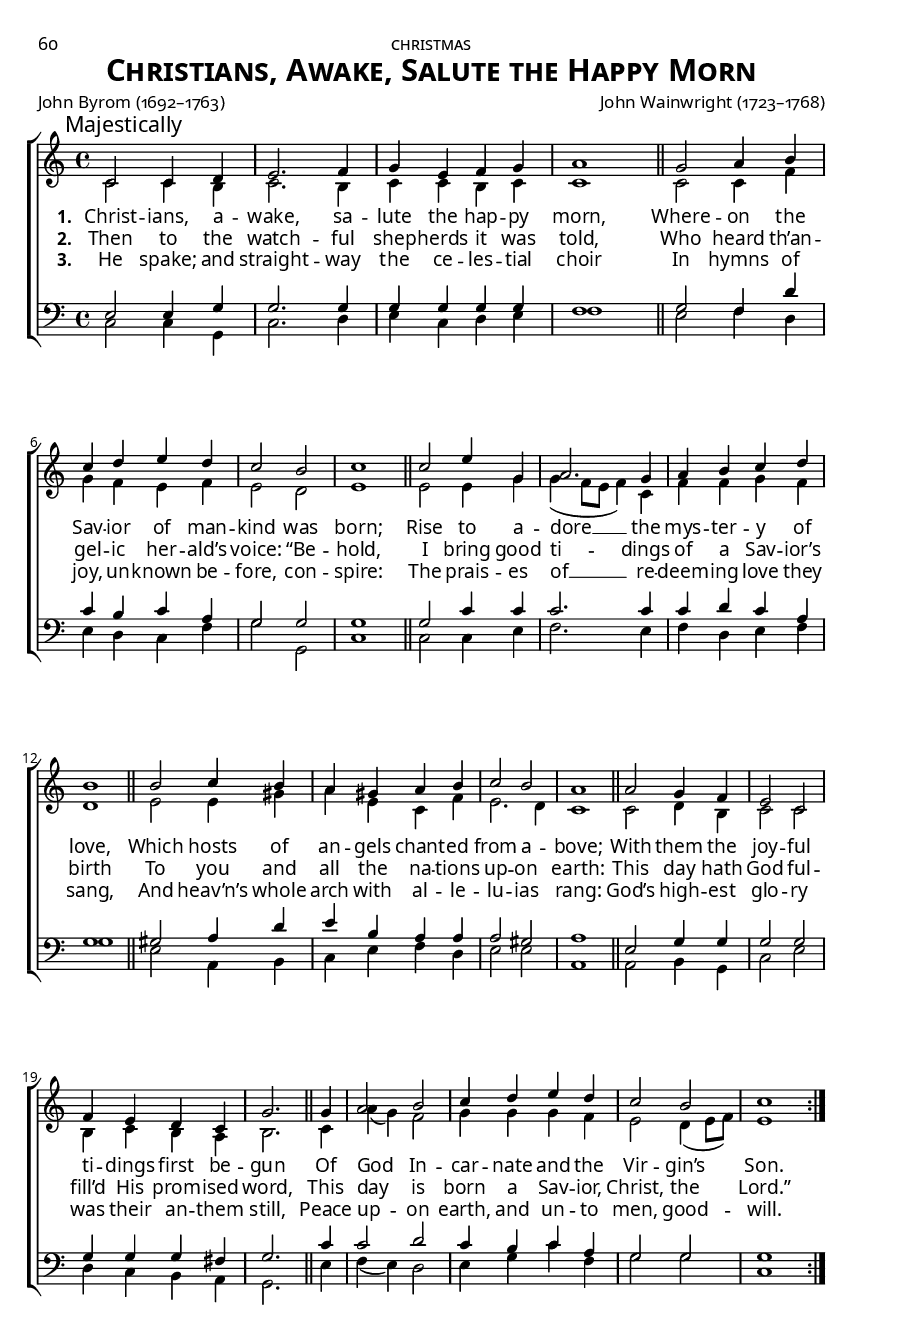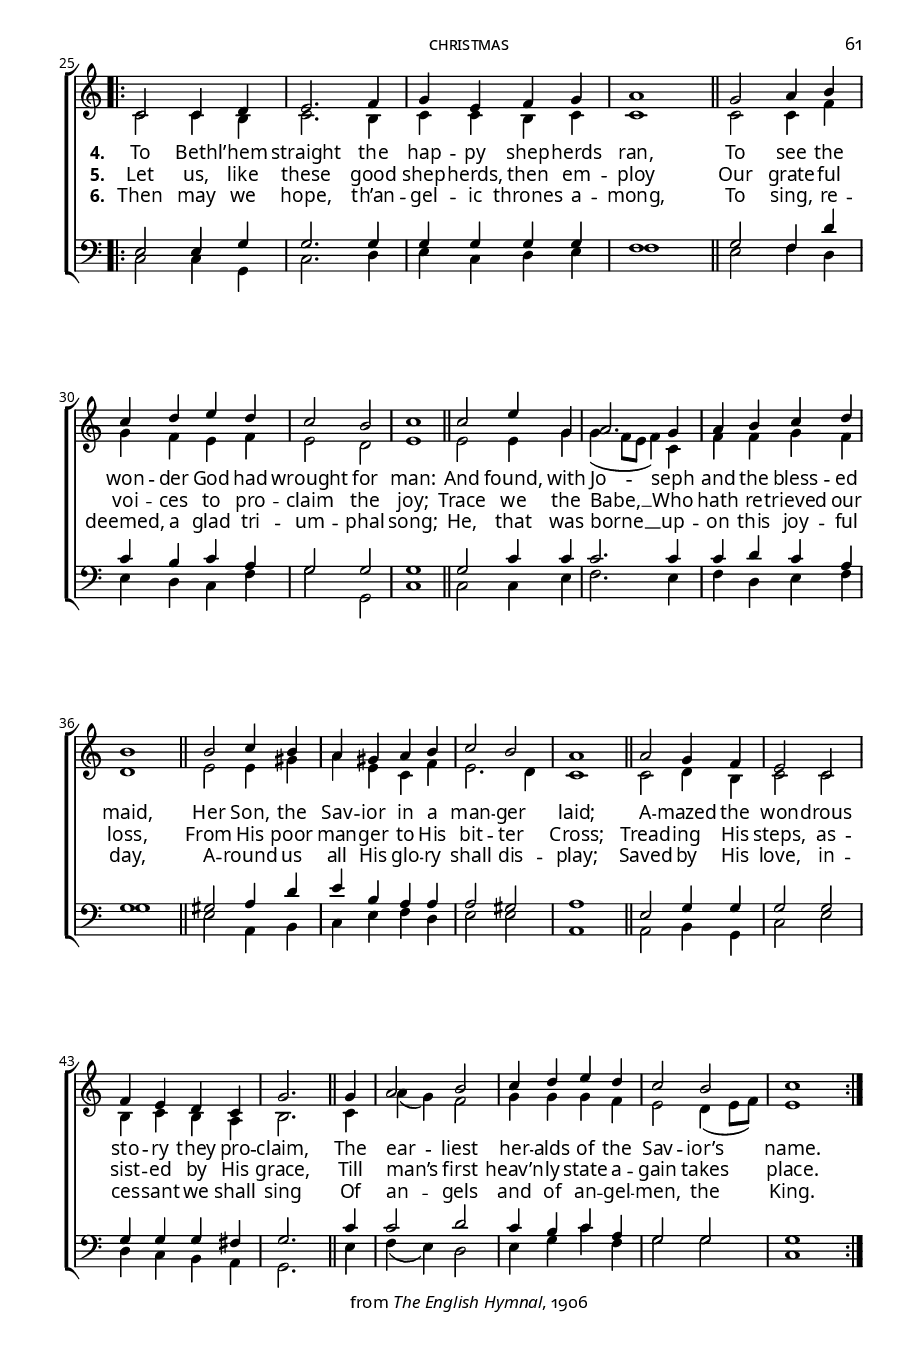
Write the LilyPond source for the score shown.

\version "2.14.2"
\include "util.ly"
\header {
  title = \markup{\override #'(font-name . "Garamond Premier Pro Semibold"){ \abs-fontsize #15 \smallCapsOldStyle"Christians, Awake, Salute the Happy Morn"}}
  poet = \markup\oldStyleNum"John Byrom (1692–1763)"
  composer = \markup\oldStyleNum"John Wainwright (1723–1768)"
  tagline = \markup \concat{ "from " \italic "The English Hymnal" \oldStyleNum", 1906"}
}
\paper {
  paper-height = 9\in
  paper-width = 6\in
  indent = 0\in
  %system-system-spacing = #'((basic-distance . 10) (padding . 0))
  %system-system-spacing =
  %  #'((basic-distance . 0)
  %     (minimum-distance . 0)
  %     (padding . -1)
  %     (stretchability . 100))
  ragged-last-bottom = ##f
  ragged-bottom = ##f
  two-sided = ##t
  inner-margin = 0.5\in
  outer-margin = 0.25\in
  top-margin = 0.25\in
  bottom-margin = 0.25\in
  first-page-number = #060
  print-first-page-number = ##t
  headerLine = \markup{\override #'(font-name . "Garamond Premier Pro") \smallCapsOldStyle"christmas"}
  oddHeaderMarkup = \markup\fill-line{
     \override #'(font-name . "Garamond Premier Pro")\abs-fontsize #8.5
     \combine 
        \fill-line{"" \on-the-fly #print-page-number-check-first
        \oldStylePageNum""
        }
        \fill-line{\headerLine}
  }
  evenHeaderMarkup = \markup {
     \override #'(font-name . "Garamond Premier Pro")\abs-fontsize #8.5
     \combine
        \on-the-fly #print-page-number-check-first
        \oldStylePageNum""
        \fill-line{\headerLine}
  }
}
#(set-global-staff-size 15) \paper{ #(define fonts (make-pango-font-tree "GoudyOlSt BT" "Garamond Premier Pro" "Garamond Premier Pro" (/ 15 20))) }
global = {
  \key c \major
  \time 4/4
  \override DynamicLineSpanner #'staff-padding = #0.0
  \override DynamicLineSpanner #'Y-extent = #'(0 . 0)
}

sopMusic = \relative c' {
  \repeat volta 3 {
    c2 c4 d |
    e2. f4 |
    g e f g |
    a1 \bar "||"
    g2 a4 b |
    
    c d e d |
    c2 b |
    c1 \bar "||"
    c2 e4 g, |
    a2. g4 |
    a b c d |
    b1 \bar "||"
    
    b2 c4 b |
    a gis a b |
    c2 b |
    a1 \bar "||"
    a2 g4 f |
    e2 c |
    
    f4 e d c |
    g'2. \bar"||" g4 |
    a2 b |
    c4 d e d |
    c2 b |
    c1 \break
  }
}
sopWords = \lyricmode {
  
}

altoMusic = \relative c' {
  c2 c4 b |
  c2. b4 |
  c c b c |
  c1 |
  c2 c4 f |
  
  g f e f |
  e2 d |
  e1 |
  e2 e4 g |
  g( f8[ e] f4) c4 |
  f f g f |
  d1 |
  
  e2 e4 gis |
  a e c f |
  e2. d4 |
  c1 |
  c2 d4 b |
  c2 c |
  
  b4 c b a |
  b2. c4 |
  a'( g) f2 |
  g4 g g f |
  e2 d4( e8[ f]) |
  e1
}
altoWords = \lyricmode {
  \dropLyricsVII
  \set stanza = #"1. "
  \set associatedVoice = "altos"
  Christ -- ians, a -- wake, sa -- lute the hap -- py morn,
  Where -- on the Sav -- ior of man -- kind was born;
  Rise to a -- dore __ the mys -- ter -- y of love,
  \unset associatedVoice
  Which hosts of an -- gels chant -- ed from a -- bove;
  With them the joy -- ful ti -- dings first be -- gun
  Of God In -- car -- nate and the Vir -- gin’s Son.
  
  \set stanza = #"4. "
  \set associatedVoice = "altos"
  To Beth -- l’hem straight the hap -- py shep -- herds ran,
  To see the won -- der God had wrought for man:
  And found, with Jo -- seph and the bless -- ed maid,
  \unset associatedVoice
  Her Son, the Sav -- ior in a man -- ger laid;
  A -- mazed the won -- drous sto -- ry they pro -- claim,
  The ear -- liest her -- alds of the Sav -- ior’s name.
}
altoWordsII = \lyricmode {
  \dropLyricsVII
  \set stanza = #"2. "
  \set associatedVoice = "altos"
  Then to the watch -- ful shep -- herds it was told,
  Who heard th’an -- gel -- ic her -- ald’s voice: “Be -- hold,
  I bring good ti -- dings of a Sav -- ior’s birth
  \unset associatedVoice
  To you and all the na -- tions up -- on earth:
  This day hath God ful -- fill’d His prom -- ised word,
  This day is born a Sav -- ior, Christ, the Lord.”
  
  \set stanza = #"5. "
  \set associatedVoice = "altos"
  Let us, like these good shep -- herds, then em -- ploy
  Our grate -- ful voi -- ces to pro -- claim the joy;
  Trace we the Babe, __ Who hath re -- trieved our loss,
  \unset associatedVoice
  From His poor man -- ger to His bit -- ter Cross;
  Tread -- ing His steps, as -- sist -- ed by His grace,
  Till man’s first heav’n -- ly state a -- gain takes place.
}
altoWordsIII = \lyricmode {
  \dropLyricsVII
  \set stanza = #"3. "
  \set associatedVoice = "altos"
  He spake; and straight -- way the ce -- les -- tial choir
  In hymns of joy, un -- known be -- fore, con -- spire:
  The prais -- es of __ re -- deem -- ing love they sang,
  \unset associatedVoice
  And heav’n’s whole arch with al -- le -- lu -- ias rang:
  God’s high -- est glo -- ry was their an -- them still,
  Peace up -- on earth, and un -- to men, good -- will.
  
  \set stanza = #"6. "
  \set associatedVoice = "altos"
  Then may we hope, th’an -- gel -- ic thrones a -- mong,
  To sing, re -- deemed, a glad tri -- um -- phal song;
  He, that was borne __ up -- on this joy -- ful day,
  \unset associatedVoice
  A -- round us all His glo -- ry shall dis -- play;
  Saved by His love, in -- ces -- sant we shall sing
  Of an -- gels and of an -- gel -- men, the King.
}
altoWordsIV = \lyricmode {
}
altoWordsV = \lyricmode {
}
altoWordsVI = \lyricmode {
}

tenorMusic = \relative c {
  e2 e4 g |
  g2. g4 |
  g g g g |
  f1 |
  g2 f4 d' |
  
  c b c a |
  g2 g |
  g1 |
  g2 c4 c |
  c2. c4 |
  c d c a |
  g1 |
  
  gis2 a4 d |
  e b a a |
  a2 gis |
  a1 |
  e2 g4 g |
  g2 g |
  
  g4 g g fis |
  g2. c4 |
  c2 d |
  c4 b c a |
  g2 g |
  g1
}
tenorWords = \lyricmode {

}

bassMusic = \relative c {
  c2 c4 g |
  c2. d4 |
  e c d e |
  f1 |
  e2 f4 d |
  e d c f |
  g2 g, |
  c1 |
  c2 c4 e |
  f2. e4 |
  f d e f |
  g1 |
  
  e2 a,4 b |
  c e f d |
  e2 e |
  a,1 |
  a2 b4 g |
  c2 e |
  
  d4 c b a |
  g2. e'4 |
  f( e) d2 |
  e4 g c f, |
  g2 g |
  c,1
}
bassWords = \lyricmode {

}

\score {
  <<
   \new ChoirStaff <<
%    \new Lyrics = sopranos \with { \override VerticalAxisGroup #'nonstaff-relatedstaff-spacing = #'((basic-distance . 1)) }
    \new Staff = women <<
      \new Voice = "sopranos" { \voiceOne << \global {\once \override Score.RehearsalMark #'self-alignment-X = #LEFT \mark "Majestically" \sopMusic \sopMusic} >> }
      \new Voice = "altos" { \voiceTwo << \global \repeat unfold 2 \altoMusic >> }
    >>
    \new Lyrics \with { alignAboveContext = #"women" \override VerticalAxisGroup #'nonstaff-relatedstaff-spacing = #'((basic-distance . 1))} \lyricsto "sopranos" \sopWords
   \new Staff = men <<
      \clef bass
      \new Voice = "tenors" { \voiceOne << \global \repeat unfold 2 \tenorMusic >> }
      \new Voice = "basses" { \voiceTwo << \global \repeat unfold 2 \bassMusic >> }
    >>
    \new Lyrics = "altosVI"  \with { alignBelowContext = #"women" 
      \override VerticalAxisGroup #'nonstaff-relatedstaff-spacing = #'((basic-distance . 1))
      } \lyricsto "basses" \altoWordsVI
    \new Lyrics = "altosV"  \with { alignBelowContext = #"women" 
      \override VerticalAxisGroup #'nonstaff-relatedstaff-spacing = #'((basic-distance . 1))
      } \lyricsto "basses" \altoWordsV
    \new Lyrics = "altosIV"  \with { alignBelowContext = #"women" 
      \override VerticalAxisGroup #'nonstaff-relatedstaff-spacing = #'((basic-distance . 1))
      } \lyricsto "basses" \altoWordsIV
    \new Lyrics = "altosIII"  \with { alignBelowContext = #"women" 
      \override VerticalAxisGroup #'nonstaff-relatedstaff-spacing = #'((basic-distance . 1))
      } \lyricsto "basses" \altoWordsIII
    \new Lyrics = "altosII"  \with { alignBelowContext = #"women" 
      \override VerticalAxisGroup #'nonstaff-relatedstaff-spacing = #'((basic-distance . 1))
      } \lyricsto "basses" \altoWordsII
    \new Lyrics = "altos"  \with { alignBelowContext = #"women" 
      \override VerticalAxisGroup #'nonstaff-relatedstaff-spacing = #'((basic-distance . 1))
      } \lyricsto "basses" \altoWords
    \new Lyrics \with { alignAboveContext = #"men" \override VerticalAxisGroup #'nonstaff-relatedstaff-spacing = #'((basic-distance . 1)) } \lyricsto "tenors" \tenorWords
    \new Lyrics \with { alignBelowContext = #"men" \override VerticalAxisGroup #'nonstaff-relatedstaff-spacing = #'((basic-distance . 1)) } \lyricsto "basses" \bassWords
  >>
%    \new PianoStaff << \new Staff { \new Voice { \pianoRH } } \new Staff { \clef "bass" \pianoLH } >>
  >>
  \layout {
    \context {
      \Score
%      \override SpacingSpanner #'base-shortest-duration = #(ly:make-moment 1 2)
%      \override SpacingSpanner #'common-shortest-duration = #(ly:make-moment 1 2)
    }
    \context {
      % Remove all empty staves
      % \Staff \RemoveEmptyStaves \override VerticalAxisGroup #'remove-first = ##t
    }
  }
  \midi {
    %\tempo 4 = 90
    \set Staff.midiInstrument = "flute"
  
    \context {
      \Voice
      \remove "Dynamic_performer"
    }
  }
}
